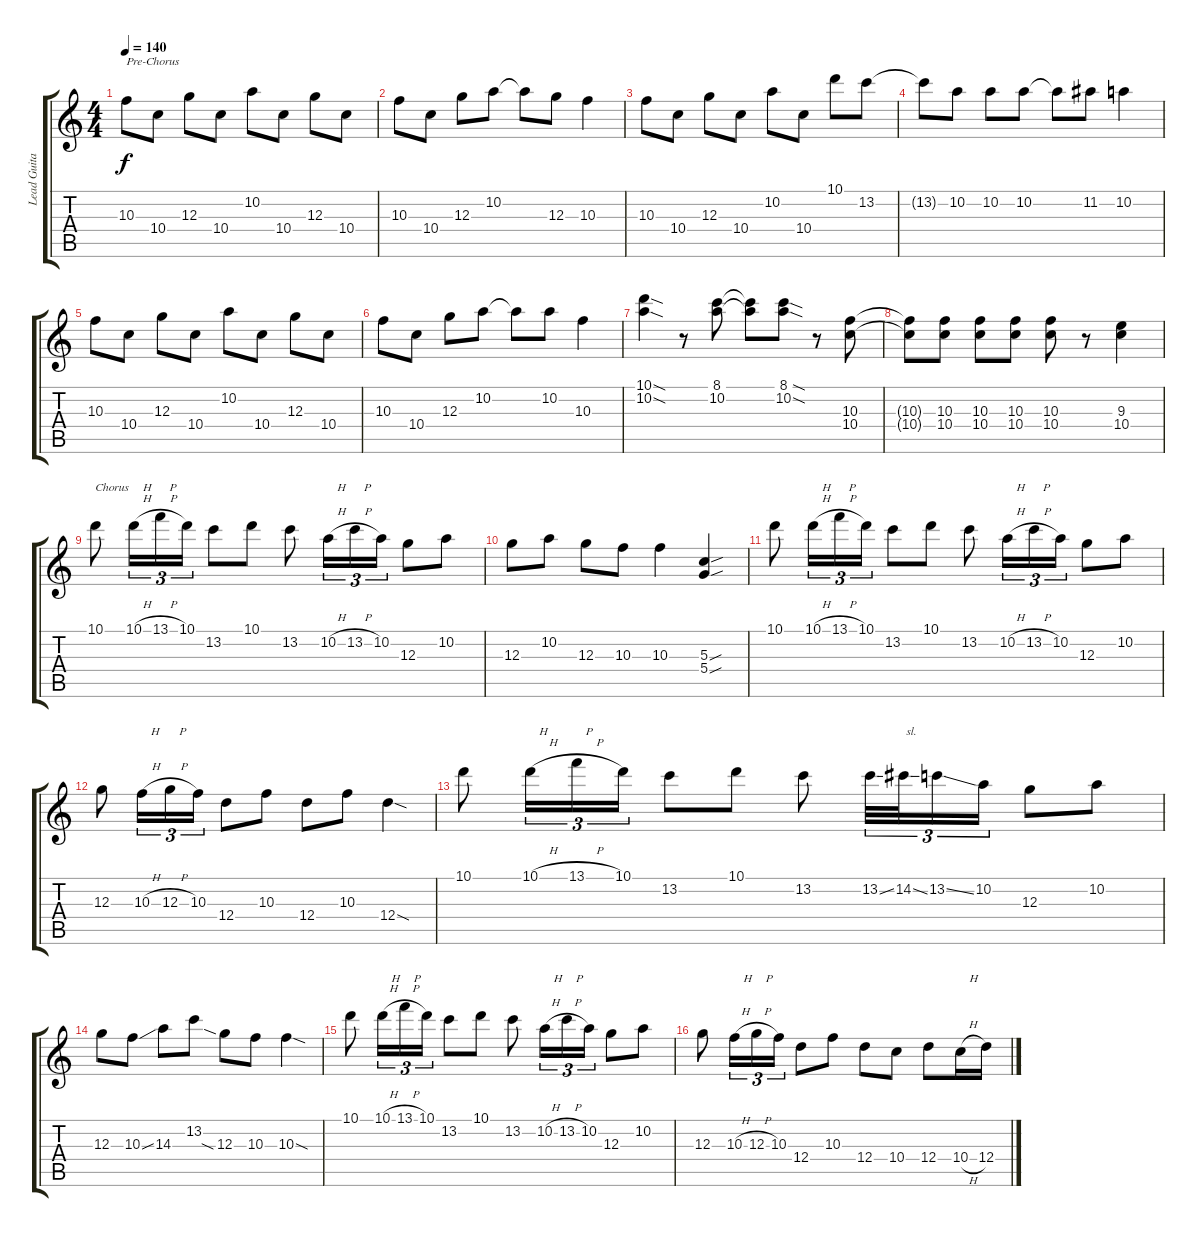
\track ("Lead Guitar" "Lead Guita") {instrument overdrivenguitar}
\staff {score tabs}
\tuning (E4 B3 G3 D3 A2 E2) {hide}
\ts (4 4)
\tempo 140
\clef g2
\ks c
10.3.8{txt "Pre-Chorus" dy f} 10.4.8 12.3.8 10.4.8 10.2.8 10.4.8 12.3.8 10.4.8 |
10.3.8 10.4.8 12.3.8 10.2.8 10.2{t}.8 12.3.8 10.3.4 |
10.3.8 10.4.8 12.3.8 10.4.8 10.2.8 10.4.8 10.1.8 13.2.8 |
13.2{t}.8 10.2.8 10.2.8 10.2.8 10.2{t}.8 11.2.8 10.2.4 |
10.3.8 10.4.8 12.3.8 10.4.8 10.2.8 10.4.8 12.3.8 10.4.8 |
10.3.8 10.4.8 12.3.8 10.2.8 10.2{t}.8 10.2.8 10.3.4 |
(10.1{sod} 10.2{sod}).4 r.8 (8.1 10.2).8 (8.1{t} 10.2{t}).8 (8.1{sod} 10.2{sod}).8 r.8 (10.3 10.4).8 |
(10.3{t} 10.4{t}).8 (10.3 10.4).8 (10.3 10.4).8 (10.3 10.4).8 (10.3 10.4).8 r.8 (9.3 10.4).4 |
10.1.8{txt "Chorus"} 10.1{h}.16{tu (3 2) txt "   H"} 13.1{h}.16{tu (3 2) txt "   P"} 10.1.16{tu (3 2)} 13.2.8 10.1.8 13.2.8 10.2{h}.16{tu (3 2) txt "   H"} 13.2{h}.16{tu (3 2) txt "   P"} 10.2.16{tu (3 2)} 12.3.8 10.2.8 |
12.3.8 10.2.8 12.3.8 10.3.8 10.3.4 (5.3{sou} 5.4{sou}).4 |
10.1.8 10.1{h}.16{tu (3 2) txt "   H"} 13.1{h}.16{tu (3 2) txt "   P"} 10.1.16{tu (3 2)} 13.2.8 10.1.8 13.2.8 10.2{h}.16{tu (3 2) txt "   H"} 13.2{h}.16{tu (3 2) txt "   P"} 10.2.16{tu (3 2)} 12.3.8 10.2.8 |
12.3.8 10.3{h}.16{tu (3 2) txt "   H"} 12.3{h}.16{tu (3 2) txt "   P"} 10.3.16{tu (3 2)} 12.4.8 10.3.8 12.4.8 10.3.8 12.4{sod}.4 |
10.1.8 10.1{h}.16{tu (3 2) txt "   H"} 13.1{h}.16{tu (3 2) txt "   P"} 10.1.16{tu (3 2)} 13.2.8 10.1.8 13.2.8 13.2{ss}.32{tu (3 2)} 14.2{ss}.32{tu (3 2) txt " sl."} 13.2{ss}.16{tu (3 2)} 10.2.16{tu (3 2)} 12.3.8 10.2.8 |
12.3.8 10.3{ss}.8 14.3.8 13.2.8 12.3{sia}.8 10.3.8 10.3{sod}.4 |
10.1.8 10.1{h}.16{tu (3 2) txt "   H"} 13.1{h}.16{tu (3 2) txt "   P"} 10.1.16{tu (3 2)} 13.2.8 10.1.8 13.2.8 10.2{h}.16{tu (3 2) txt "   H"} 13.2{h}.16{tu (3 2) txt "   P"} 10.2.16{tu (3 2)} 12.3.8 10.2.8 |
12.3.8 10.3{h}.16{tu (3 2) txt "   H"} 12.3{h}.16{tu (3 2) txt "   P"} 10.3.16{tu (3 2)} 12.4.8 10.3.8 12.4.8 10.4.8 12.4.8 10.4{h}.16{txt "   H"} 12.4.16
